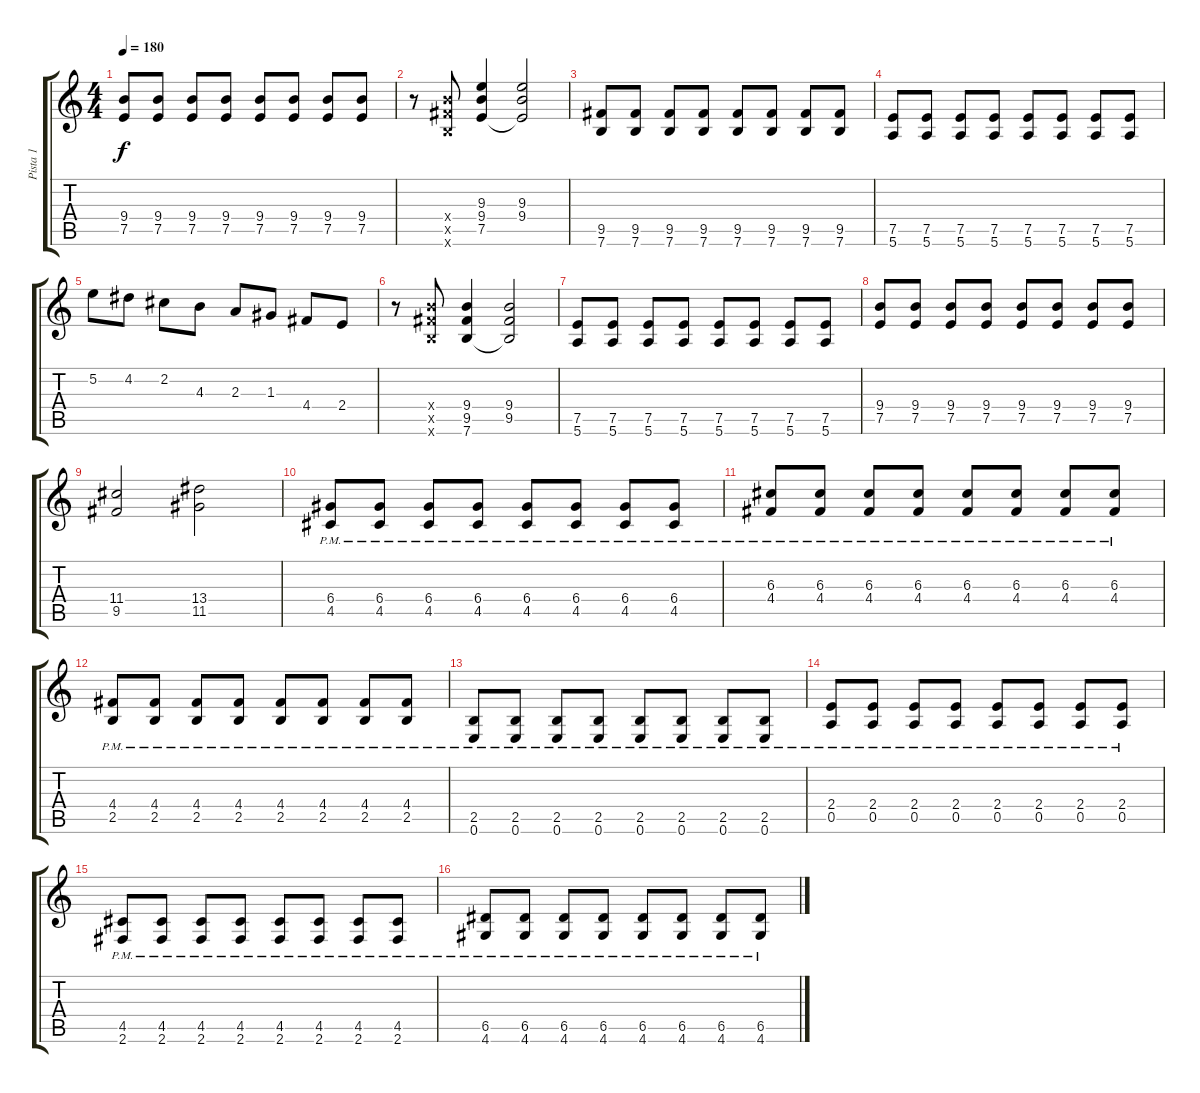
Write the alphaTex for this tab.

\track ("Pista 1" "Pista 1") {instrument distortionguitar}
\staff {score tabs}
\tuning (E4 B3 G3 D3 A2 E2) {hide}
\ts (4 4)
\tempo 180
\clef g2
\ks c
(9.4 7.5).8{dy f volume 12} (9.4 7.5).8 (9.4 7.5).8 (9.4 7.5).8{volume 12} (9.4 7.5).8 (9.4 7.5).8 (9.4 7.5).8 (9.4 7.5).8 |
r.8 (9.4{x} 9.5{x} 7.6{x}).8 (9.3 9.4 7.5).4 (9.3 9.4 7.5{t}).2 |
(9.5 7.6).8 (9.5 7.6).8 (9.5 7.6).8 (9.5 7.6).8 (9.5 7.6).8 (9.5 7.6).8 (9.5 7.6).8 (9.5 7.6).8 |
(7.5 5.6).8 (7.5 5.6).8 (7.5 5.6).8 (7.5 5.6).8 (7.5 5.6).8 (7.5 5.6).8 (7.5 5.6).8 (7.5 5.6).8 |
5.2.8 4.2.8 2.2.8 4.3.8 2.3.8 1.3.8 4.4.8 2.4.8 |
r.8 (9.4{x} 9.5{x} 7.6{x}).8 (9.4 9.5 7.6).4 (9.4 9.5 7.6{t}).2 |
(7.5 5.6).8 (7.5 5.6).8 (7.5 5.6).8 (7.5 5.6).8 (7.5 5.6).8 (7.5 5.6).8 (7.5 5.6).8 (7.5 5.6).8 |
(9.4 7.5).8 (9.4 7.5).8 (9.4 7.5).8 (9.4 7.5).8 (9.4 7.5).8 (9.4 7.5).8 (9.4 7.5).8 (9.4 7.5).8 |
(11.4 9.5).2 (13.4 11.5).2 |
(6.4{pm} 4.5{pm}).8 (6.4{pm} 4.5{pm}).8 (6.4{pm} 4.5{pm}).8 (6.4{pm} 4.5{pm}).8 (6.4{pm} 4.5{pm}).8 (6.4{pm} 4.5{pm}).8 (6.4{pm} 4.5{pm}).8 (6.4{pm} 4.5{pm}).8 |
(6.3{pm} 4.4{pm}).8 (6.3{pm} 4.4{pm}).8 (6.3{pm} 4.4{pm}).8 (6.3{pm} 4.4{pm}).8 (6.3{pm} 4.4{pm}).8 (6.3{pm} 4.4{pm}).8 (6.3{pm} 4.4{pm}).8 (6.3{pm} 4.4{pm}).8 |
(4.4{pm} 2.5{pm}).8 (4.4{pm} 2.5{pm}).8 (4.4{pm} 2.5{pm}).8 (4.4{pm} 2.5{pm}).8 (4.4{pm} 2.5{pm}).8 (4.4{pm} 2.5{pm}).8 (4.4{pm} 2.5{pm}).8 (4.4{pm} 2.5{pm}).8 |
(2.5{pm} 0.6{pm}).8 (2.5{pm} 0.6{pm}).8 (2.5{pm} 0.6{pm}).8 (2.5{pm} 0.6{pm}).8 (2.5{pm} 0.6{pm}).8 (2.5{pm} 0.6{pm}).8 (2.5{pm} 0.6{pm}).8 (2.5{pm} 0.6{pm}).8 |
(2.4{pm} 0.5{pm}).8 (2.4{pm} 0.5{pm}).8 (2.4{pm} 0.5{pm}).8 (2.4{pm} 0.5{pm}).8 (2.4{pm} 0.5{pm}).8 (2.4{pm} 0.5{pm}).8 (2.4{pm} 0.5{pm}).8 (2.4{pm} 0.5{pm}).8 |
(4.5{pm} 2.6{pm}).8 (4.5{pm} 2.6{pm}).8 (4.5{pm} 2.6{pm}).8 (4.5{pm} 2.6{pm}).8 (4.5{pm} 2.6{pm}).8 (4.5{pm} 2.6{pm}).8 (4.5{pm} 2.6{pm}).8 (4.5{pm} 2.6{pm}).8 |
(6.5{pm} 4.6{pm}).8 (6.5{pm} 4.6{pm}).8 (6.5{pm} 4.6{pm}).8 (6.5{pm} 4.6{pm}).8 (6.5{pm} 4.6{pm}).8 (6.5{pm} 4.6{pm}).8 (6.5{pm} 4.6{pm}).8 (6.5{pm} 4.6{pm}).8
